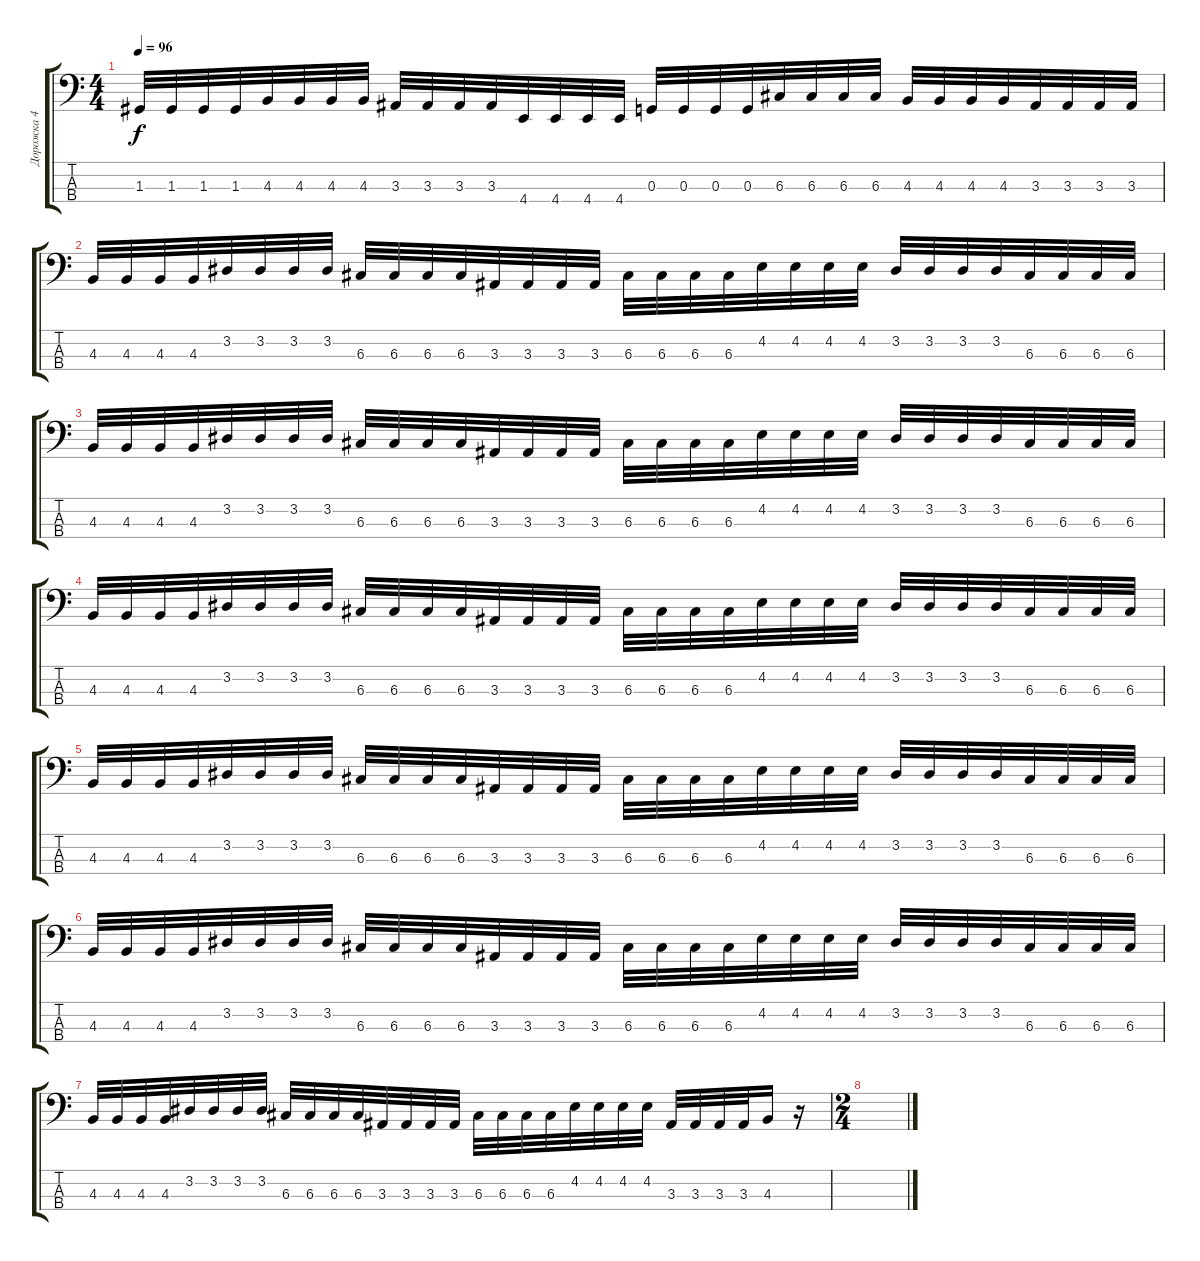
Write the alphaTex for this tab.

\track ("Дорожка 4" "Дорожка 4") {instrument electricbasspick}
\staff {score tabs}
\tuning (F2 C2 G1 C1) {hide}
\ts (4 4)
\tempo 96
\clef f4
\ks c
1.3.32{dy f} 1.3.32 1.3.32 1.3.32 4.3.32 4.3.32 4.3.32 4.3.32 3.3.32 3.3.32 3.3.32 3.3.32 4.4.32 4.4.32 4.4.32 4.4.32 0.3.32 0.3.32 0.3.32 0.3.32 6.3.32 6.3.32 6.3.32 6.3.32 4.3.32 4.3.32 4.3.32 4.3.32 3.3.32 3.3.32 3.3.32 3.3.32 |
4.3.32 4.3.32 4.3.32 4.3.32 3.2.32 3.2.32 3.2.32 3.2.32 6.3.32 6.3.32 6.3.32 6.3.32 3.3.32 3.3.32 3.3.32 3.3.32 6.3.32 6.3.32 6.3.32 6.3.32 4.2.32 4.2.32 4.2.32 4.2.32 3.2.32 3.2.32 3.2.32 3.2.32 6.3.32 6.3.32 6.3.32 6.3.32 |
4.3.32 4.3.32 4.3.32 4.3.32 3.2.32 3.2.32 3.2.32 3.2.32 6.3.32 6.3.32 6.3.32 6.3.32 3.3.32 3.3.32 3.3.32 3.3.32 6.3.32 6.3.32 6.3.32 6.3.32 4.2.32 4.2.32 4.2.32 4.2.32 3.2.32 3.2.32 3.2.32 3.2.32 6.3.32 6.3.32 6.3.32 6.3.32 |
4.3.32 4.3.32 4.3.32 4.3.32 3.2.32 3.2.32 3.2.32 3.2.32 6.3.32 6.3.32 6.3.32 6.3.32 3.3.32 3.3.32 3.3.32 3.3.32 6.3.32 6.3.32 6.3.32 6.3.32 4.2.32 4.2.32 4.2.32 4.2.32 3.2.32 3.2.32 3.2.32 3.2.32 6.3.32 6.3.32 6.3.32 6.3.32 |
4.3.32 4.3.32 4.3.32 4.3.32 3.2.32 3.2.32 3.2.32 3.2.32 6.3.32 6.3.32 6.3.32 6.3.32 3.3.32 3.3.32 3.3.32 3.3.32 6.3.32 6.3.32 6.3.32 6.3.32 4.2.32 4.2.32 4.2.32 4.2.32 3.2.32 3.2.32 3.2.32 3.2.32 6.3.32 6.3.32 6.3.32 6.3.32 |
4.3.32 4.3.32 4.3.32 4.3.32 3.2.32 3.2.32 3.2.32 3.2.32 6.3.32 6.3.32 6.3.32 6.3.32 3.3.32 3.3.32 3.3.32 3.3.32 6.3.32 6.3.32 6.3.32 6.3.32 4.2.32 4.2.32 4.2.32 4.2.32 3.2.32 3.2.32 3.2.32 3.2.32 6.3.32 6.3.32 6.3.32 6.3.32 |
4.3.32 4.3.32 4.3.32 4.3.32 3.2.32 3.2.32 3.2.32 3.2.32 6.3.32 6.3.32 6.3.32 6.3.32 3.3.32 3.3.32 3.3.32 3.3.32 6.3.32 6.3.32 6.3.32 6.3.32 4.2.32 4.2.32 4.2.32 4.2.32 3.3.32 3.3.32 3.3.32 3.3.32 4.3.16 r.16 |
\ts (2 4)
